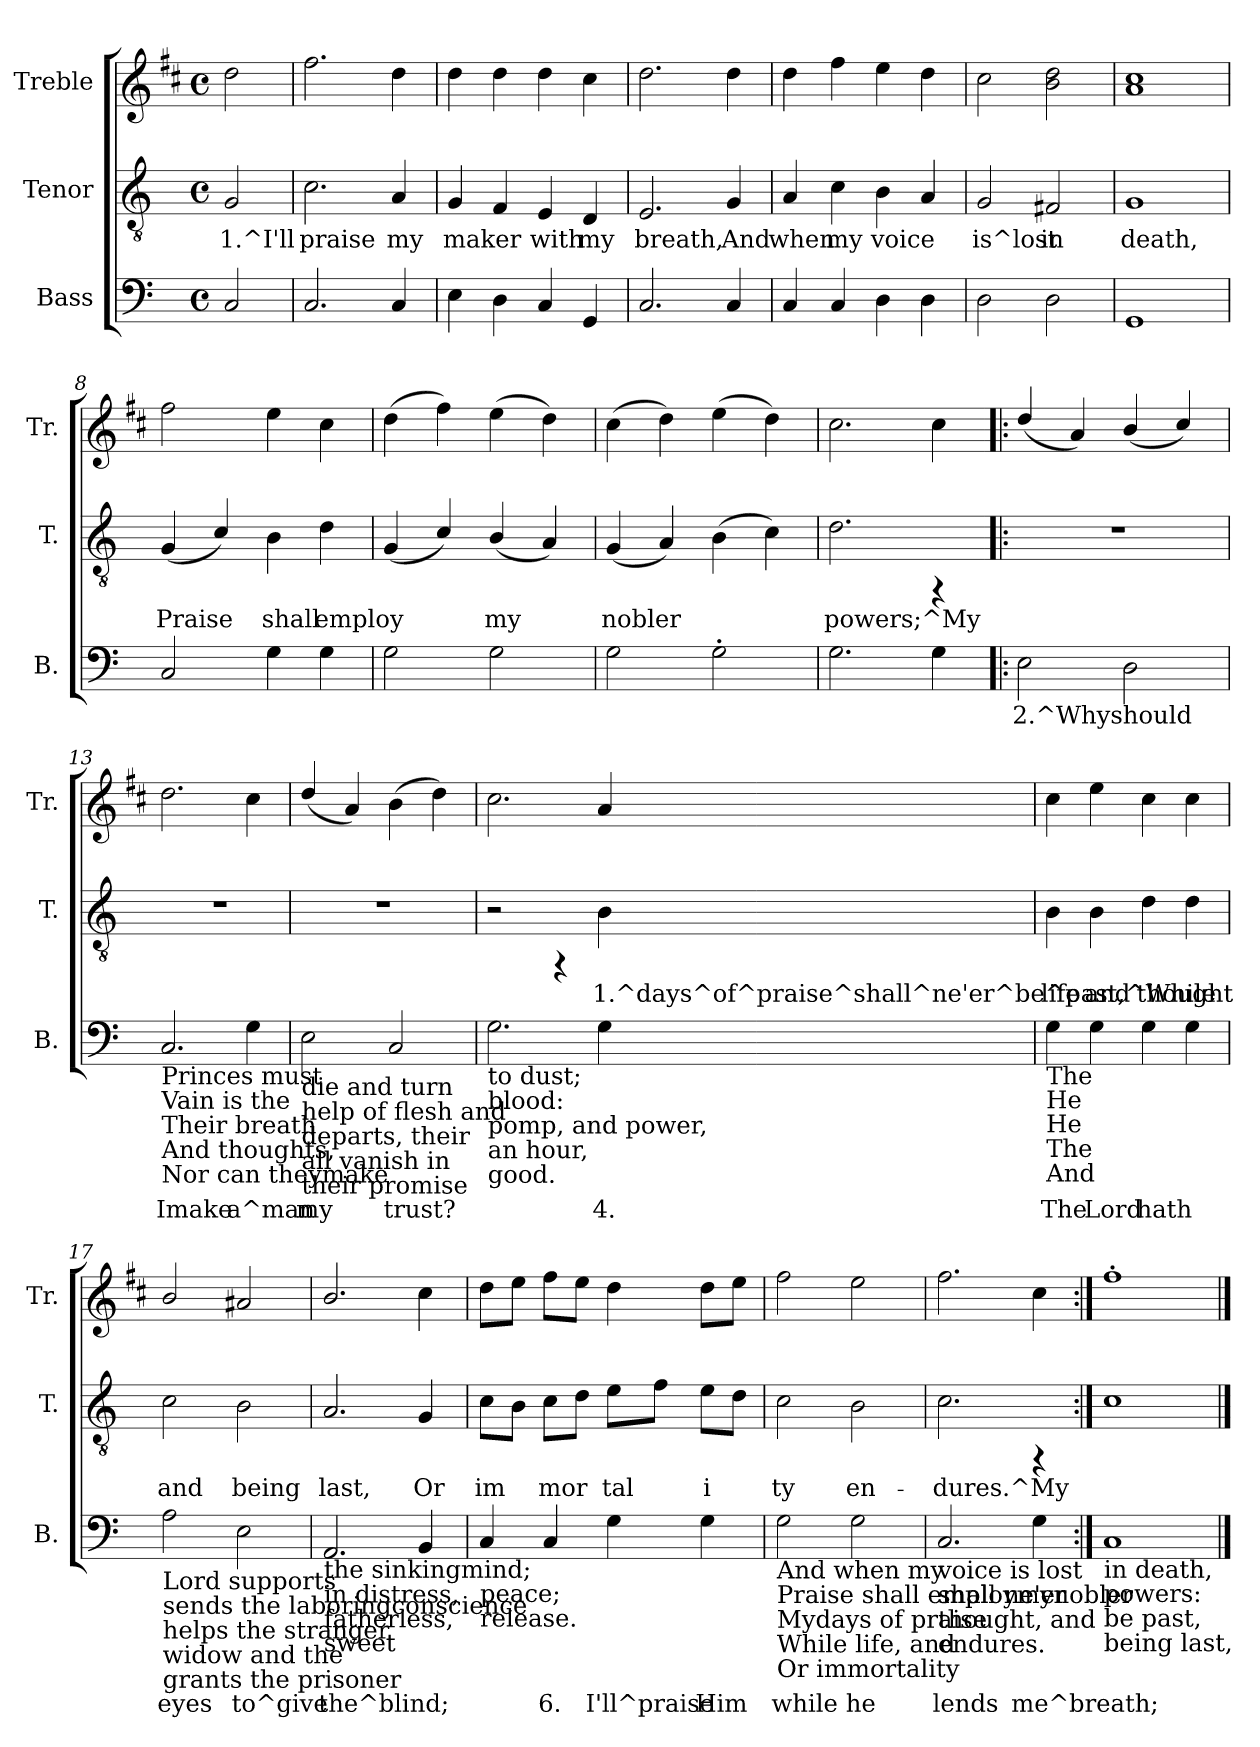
**kern	**text	**kern	**text	**kern
*part3	*part3	*part2	*part2	*part1
*staff3	*staff3	*staff2	*staff2	*staff1
*I"Bass	*	*I"Tenor	*	*I"Treble
*I'B.	*	*I'T.	*	*I'Tr.
!!LO:PB:g=z
*stria5	*	*stria5	*	*stria5
*clefF4	*	*clefGv2	*	*clefG2
*	*	*	*	*ITrd1c2
*k[]	*	*k[]	*	*k[]
*C:	*	*C:	*	*C:
*M4/4	*	*M4/4	*	*M4/4
*met(c)	*	*met(c)	*	*met(c)
=1	=1	=1	=1	=1
!	!LO:LY:b:rj	!	!LO:LY:b:rj	!
2C/	.	2G/	1.^I'll	2cc\
=2	=2	=2	=2	=2
!	!LO:LY:b:rj	!	!LO:LY:b:rj	!
2.C/	.	2.c\	praise	2.ee\
!	!LO:LY:b:rj	!	!LO:LY:b:rj	!
4C/	.	4A/	my	4cc\
=3	=3	=3	=3	=3
!	!LO:LY:b:rj	!	!LO:LY:b:rj	!
4E\	.	4G/	maker	4cc\
!	!LO:LY:b:rj	!	!LO:LY:b:rj	!
4D\	.	4F/	.	4cc\
!	!LO:LY:b:rj	!	!LO:LY:b:rj	!
4C/	.	4E/	with	4cc\
!	!LO:LY:b:rj	!	!LO:LY:b:rj	!
4GG/	.	4D/	my	4b\
=4	=4	=4	=4	=4
!	!LO:LY:b:rj	!	!LO:LY:b:rj	!
2.C/	.	2.E/	breath,	2.cc\
!	!LO:LY:b:rj	!	!LO:LY:b:rj	!
4C/	.	4G/	And	4cc\
=5	=5	=5	=5	=5
!	!LO:LY:b:rj	!	!LO:LY:b:rj	!
4C/	.	4A/	when	4cc>\
!	!LO:LY:b:rj	!	!LO:LY:b:rj	!
4C/	.	4c\	my	4ee\
!	!LO:LY:b:rj	!	!LO:LY:b:rj	!
4D\	.	4B\	voice	4dd\
!	!LO:LY:b:rj	!	!LO:LY:b:rj	!
4D\	.	4A/	.	4cc\
=6	=6	=6	=6	=6
!	!LO:LY:b:rj	!	!LO:LY:b:rj	!
2D\	.	2G/	is^lost	2b\
!	!LO:LY:b:rj	!	!LO:LY:b:rj	!
2D\	.	2F#X/	in	2cc\ 2a\
=7	=7	=7	=7	=7
!	!LO:LY:b:rj	!	!LO:LY:b:rj	!
1GG	.	1G	death,	1g 1b
=8	=8	=8	=8	=8
!	!LO:LY:b:rj	!	!LO:LY:b:rj	!
2C/	.	(<4G/	Praise	2ee\
!	!	!	!LO:LY:b:rj	!
.	.	4c/)	.	.
!	!LO:LY:b:rj	!	!LO:LY:b:rj	!
4G\	.	4B\	shall	4dd\
!	!LO:LY:b:rj	!	!LO:LY:b:rj	!
4G\	.	4d\	employ	4b\
=9	=9	=9	=9	=9
!	!LO:LY:b:rj	!	!LO:LY:b:rj	!
2G\	.	(<4G/	.	(>4cc\
!	!	!	!LO:LY:b:rj	!
.	.	4c/)	.	4ee\)
!	!LO:LY:b:rj	!	!LO:LY:b:rj	!
2G\	.	(<4B/	my	(>4dd\
!	!	!	!LO:LY:b:rj	!
.	.	4A/)	.	4cc\)
=10	=10	=10	=10	=10
!	!LO:LY:b:rj	!	!LO:LY:b:rj	!
2G\	.	(<4G/	nobler	(>4b>\
!	!	!	!LO:LY:b:rj	!
.	.	4A/)	.	4cc\)
!	!LO:LY:b:rj	!	!LO:LY:b:rj	!
2G'<\	.	(>4B\	.	(>4dd\
!	!	!	!LO:LY:b:rj	!
.	.	4c\)	.	4cc\)
=11	=11	=11	=11	=11
!	!LO:LY:b:rj	!	!LO:LY:b:rj	!
2.G\	.	2.d\	powers;^My	2.b\
!	!LO:LY:b:rj	!	!	!
4G\	.	4rFF	.	4b\
!!LO:LB:g=z
=12!|:	=12!|:	=12!|:	=12!|:	=12!|:
!	!LO:LY:b:rj	!	!	!
2E\	2.^Whyshould	1r	.	(<4cc/
.	.	.	.	4g/)
!	!LO:LY:b:rj	!	!	!
2D\	.	.	.	(<4a/
.	.	.	.	4b/)
=13	=13	=13	=13	=13
!LO:TX:b:t=Princes must	!	!	!	!
!LO:TX:b:t=Vain is the	!	!	!	!
!LO:TX:b:t=Their breath	!	!	!	!
!LO:TX:b:t=And thoughts,	!	!	!	!
!LO:TX:b:t=Nor can theymake	!	!	!	!
!	!LO:LY:b:rj	!	!	!
2.C/	Imake	1r	.	2.cc\
!	!LO:LY:b:rj	!	!	!
4G\	a^man	.	.	4b\
=14	=14	=14	=14	=14
!LO:TX:b:t=die and turn	!	!	!	!
!LO:TX:b:t=help of flesh and	!	!	!	!
!LO:TX:b:t=departs, their	!	!	!	!
!LO:TX:b:t=all vanish in	!	!	!	!
!LO:TX:b:t=their promise	!	!	!	!
!	!LO:LY:b:rj	!	!	!
2E\	my	1r	.	(<4cc/
.	.	.	.	4g/)
!	!LO:LY:b:rj	!	!	!
2C/	trust?	.	.	(>4a\
.	.	.	.	4cc\)
=15	=15	=15	=15	=15
!LO:TX:b:t=to dust;	!	!	!	!
!LO:TX:b:t=blood&colon;	!	!	!	!
!LO:TX:b:t=pomp, and power,	!	!	!	!
!LO:TX:b:t=an hour,	!	!	!	!
!LO:TX:b:t=good.	!	!	!	!
!	!LO:LY:b:rj	!	!	!
2.G\	.	2r	.	2.b>\
.	.	4rFF	.	.
!	!LO:LY:b:rj	!	!LO:LY:b:rj	!
4G\	4.	4B\	1.^days^of^praise^shall^ne'er^be^past,^While	4g/
=16	=16	=16	=16	=16
!LO:TX:b:t=The	!	!	!	!
!LO:TX:b:t=He	!	!	!	!
!LO:TX:b:t=He	!	!	!	!
!LO:TX:b:t=The	!	!	!	!
!LO:TX:b:t=And	!	!	!	!
!	!LO:LY:b:rj	!	!LO:LY:b:rj	!
4G\	The	4B\	life	4b\
!	!LO:LY:b:rj	!	!LO:LY:b:rj	!
4G\	Lord	4B\	and	4dd\
!	!LO:LY:b:rj	!	!LO:LY:b:rj	!
4G\	hath	4d\	thought	4b\
!	!LO:LY:b:rj	!	!LO:LY:b:rj	!
4G\	.	4d\	.	4b\
=17	=17	=17	=17	=17
!LO:TX:b:t=Lord supports	!	!	!	!
!LO:TX:b:t=sends the laboringconscience	!	!	!	!
!LO:TX:b:t=helps the stranger	!	!	!	!
!LO:TX:b:t=widow and the	!	!	!	!
!LO:TX:b:t=grants the prisoner	!	!	!	!
!	!LO:LY:b:rj	!	!LO:LY:b:rj	!
2A\	eyes	2c\	and	2a/
!	!LO:LY:b:rj	!	!LO:LY:b:rj	!
2E\	to^give	2B\	being	2g#X/
=18	=18	=18	=18	=18
!LO:TX:b:t=the sinkingmind;	!	!	!	!
!LO:TX:b:t=in distress,	!	!	!	!
!LO:TX:b:t=fatherless,	!	!	!	!
!LO:TX:b:t=sweet	!	!	!	!
!	!LO:LY:b:rj	!	!LO:LY:b:rj	!
2.AA/	the^blind;	2.A/	last,	2.a/
!	!LO:LY:b:rj	!	!LO:LY:b:rj	!
4BB/	.	4G/	Or	4b\
=19	=19	=19	=19	=19
!LO:TX:b:t=peace;	!	!	!	!
!LO:TX:b:t=release.	!	!	!	!
!	!LO:LY:b:rj	!	!LO:LY:b:rj	!
4C/	.	8c\L	im-	8cc\L
!	!	!	!LO:LY:b:rj	!
.	.	8B\J	--	8dd\J
!	!LO:LY:b:rj	!	!LO:LY:b:rj	!
4C/	6.	8c\L	-mor-	8ee\L
!	!	!	!LO:LY:b:rj	!
.	.	8d\J	--	8dd\J
!	!LO:LY:b:rj	!	!LO:LY:b:rj	!
4G\	I'll^praise	8e\L	-tal-	4cc\
!	!	!	!LO:LY:b:rj	!
.	.	8f\J	--	.
!	!LO:LY:b:rj	!	!LO:LY:b:rj	!
4G\	Him	8e\L	-i-	8cc\L
!	!	!	!LO:LY:b:rj	!
.	.	8d\J	--	8dd\J
=20	=20	=20	=20	=20
!LO:TX:b:t=And when my	!	!	!	!
!LO:TX:b:t=Praise shall employmynobler	!	!	!	!
!LO:TX:b:t=Mydays of praise	!	!	!	!
!LO:TX:b:t=While life, and	!	!	!	!
!LO:TX:b:t=Or immortality	!	!	!	!
!	!LO:LY:b:rj	!	!LO:LY:b:rj	!
2G\	while	2c\	-ty	2ee\
!	!LO:LY:b:rj	!	!LO:LY:b:rj	!
2G\	he	2B\	en-	2dd\
=21	=21	=21	=21	=21
!LO:TX:b:t=voice is lost	!	!	!	!
!LO:TX:b:t=shall ne'er	!	!	!	!
!LO:TX:b:t=thought, and	!	!	!	!
!LO:TX:b:t=endures.	!	!	!	!
!	!LO:LY:b:rj	!	!LO:LY:b:rj	!
2.C/	lends	2.c\	-dures.^My	2.ee\
!	!LO:LY:b:rj	!	!	!
4G\	me^breath;	4rFF	.	4b\
=22:|!	=22:|!	=22:|!	=22:|!	=22:|!
!LO:TX:b:t=in death,	!	!	!	!
!LO:TX:b:t=powers&colon;	!	!	!	!
!LO:TX:b:t=be past,	!	!	!	!
!LO:TX:b:t=being last,	!	!	!	!
!	!LO:LY:b:rj	!	!LO:LY:b:rj	!
1C	.	1c	.	1ee'>
==	==	==	==	==
*-	*-	*-	*-	*-
